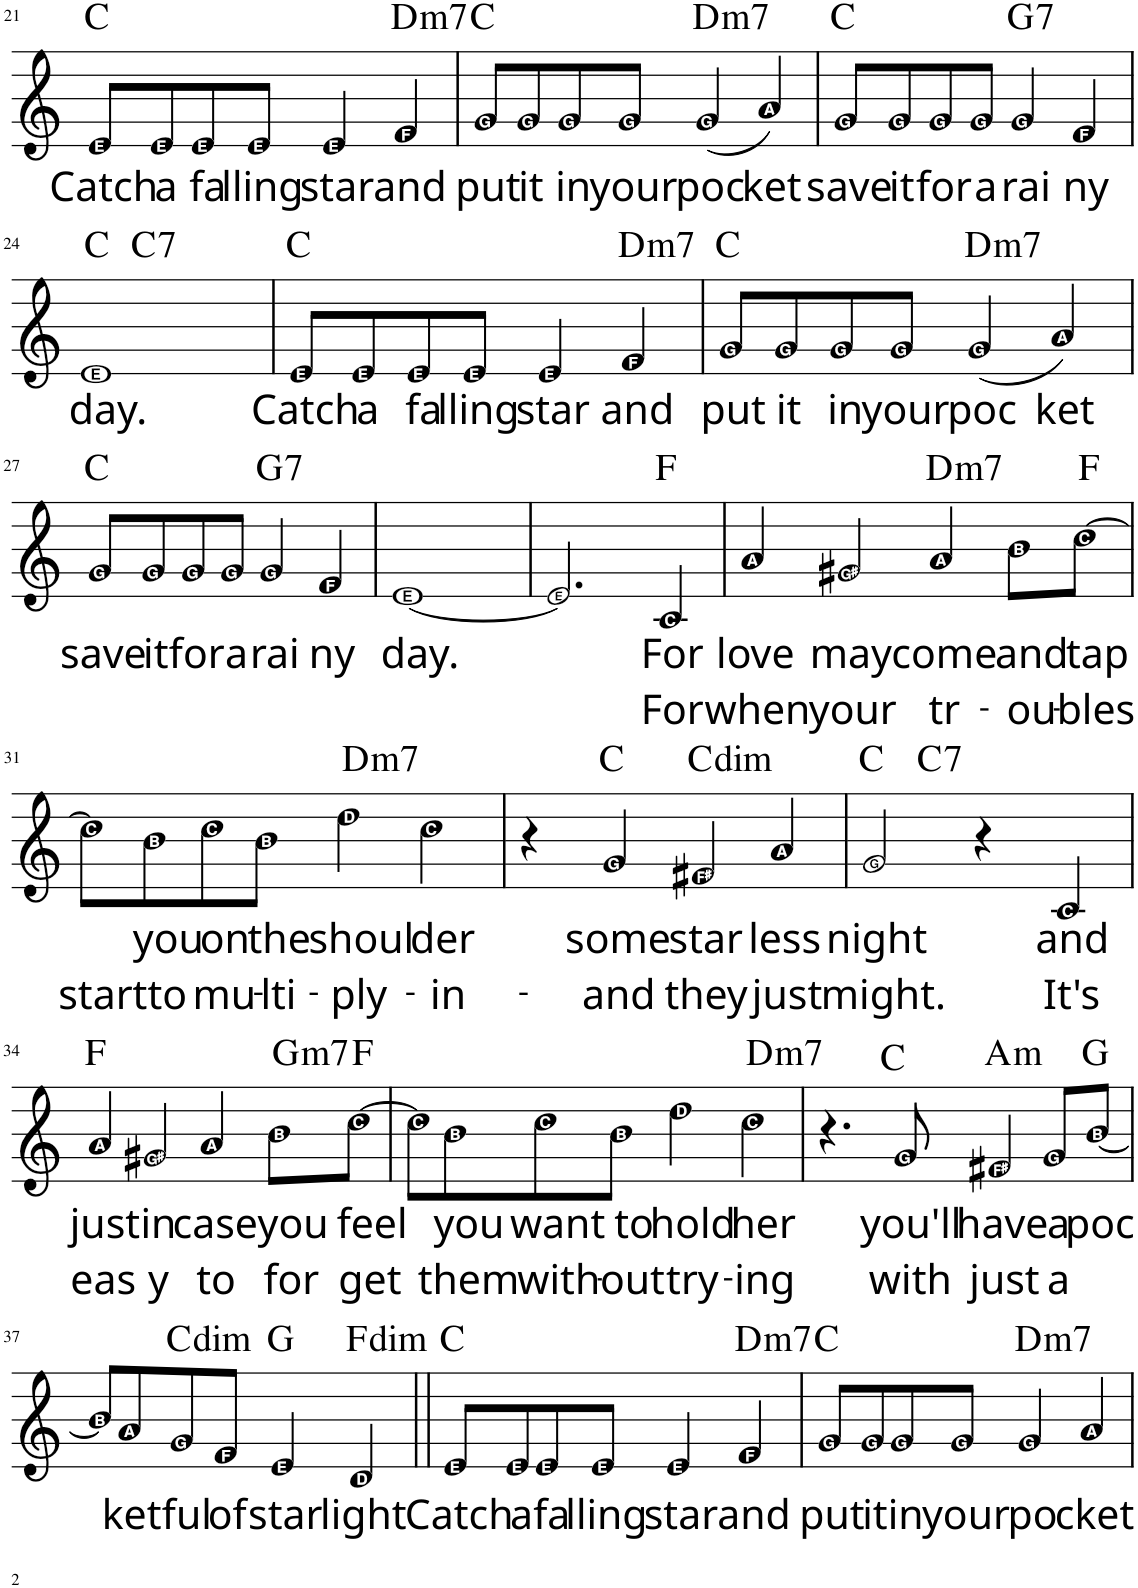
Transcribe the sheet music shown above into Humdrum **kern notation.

**kern	**text	**text	**harte
*part1	*part1	*part1	*part1
*staff1	*staff1	*staff1	*
*I"Piano	*	*	*
*I'Pno.	*	*	*
!!LO:PB:g=z
*clefG2	*	*	*
*k[]	*	*	*
*M4/4	*	*	*
=21	=21	=21	=21
!	!LO:LY:b	!	!
8e/L	Catch	.	C:maj
!	!LO:LY:b	!	!
8e/	a	.	.
!	!LO:LY:b	!	!
8e/	fa	.	.
!	!LO:LY:b	!	!
8e/J	lling	.	.
!	!LO:LY:b	!	!
4e/	star	.	.
!	!LO:LY:b	!	!LO:H:kt=m7
4f/	and	.	D:min7
=22	=22	=22	=22
!	!LO:LY:b	!	!
8g/L	put	.	C:maj
!	!LO:LY:b	!	!
8g/	it	.	.
!	!LO:LY:b	!	!
8g/	in	.	.
!	!LO:LY:b	!	!
8g/J	your	.	.
!	!LO:LY:b	!	!LO:H:kt=m7
(4g/	poc	.	D:min7
!	!LO:LY:b	!	!
4a/)	ket	.	.
=23	=23	=23	=23
!	!LO:LY:b	!	!
8g/L	save	.	C:maj
!	!LO:LY:b	!	!
8g/	it	.	.
!	!LO:LY:b	!	!
8g/	for	.	.
!	!LO:LY:b	!	!
8g/J	a	.	.
!	!LO:LY:b	!	!LO:H:kt=7
4g/	rai	.	G:7
!	!LO:LY:b	!	!
4f/	ny	.	.
!!LO:LB:g=z
=24	=24	=24	=24
!	!LO:LY:b	!	!
*^	*	*	*
1e	4ryy	day.	.	C:maj
!	!	!	!	!LO:H:kt=7
.	2.ryy	.	.	C:7
=25	=25	=25	=25	=25
!	!	!LO:LY:b	!	!
*v	*v	*	*	*
8e/L	Catch	.	C:maj
!	!LO:LY:b	!	!
8e/	a	.	.
!	!LO:LY:b	!	!
8e/	fa	.	.
!	!LO:LY:b	!	!
8e/J	lling	.	.
!	!LO:LY:b	!	!
4e/	star	.	.
!	!LO:LY:b	!	!LO:H:kt=m7
4f/	and	.	D:min7
=26	=26	=26	=26
!	!LO:LY:b	!	!
8g/L	put	.	C:maj
!	!LO:LY:b	!	!
8g/	it	.	.
!	!LO:LY:b	!	!
8g/	in	.	.
!	!LO:LY:b	!	!
8g/J	your	.	.
!	!LO:LY:b	!	!LO:H:kt=m7
(4g/	poc	.	D:min7
!	!LO:LY:b	!	!
4a/)	ket	.	.
!!LO:LB:g=z
=27	=27	=27	=27
!	!LO:LY:b	!	!
8g/L	save	.	C:maj
!	!LO:LY:b	!	!
8g/	it	.	.
!	!LO:LY:b	!	!
8g/	for	.	.
!	!LO:LY:b	!	!
8g/J	a	.	.
!	!LO:LY:b	!	!LO:H:kt=7
4g/	rai	.	G:7
!	!LO:LY:b	!	!
4f/	ny	.	.
=28	=28	=28	=28
!	!LO:LY:b	!	!
[1e	day.	.	.
=29	=29	=29	=29
2.e/]	.	.	.
!	!LO:LY:b	!LO:LY:b	!
4c/	For	For	F:maj
=30	=30	=30	=30
!	!LO:LY:b	!LO:LY:b	!
4a/	love	when	.
!	!LO:LY:b	!LO:LY:b	!
4g#X/	may	your	.
!	!LO:LY:b	!LO:LY:b	!LO:H:kt=m7
4a/	come	tr-	D:min7
!	!LO:LY:b	!LO:LY:b	!
8b\L	and	-ou-	.
!	!LO:LY:b	!LO:LY:b	!
[8cc\J	tap	-bles	F:maj
!!LO:LB:g=z
=31	=31	=31	=31
!	!	!LO:LY:b	!
8cc\L]	.	start	.
!	!LO:LY:b	!LO:LY:b	!
8b\	you	to	.
!	!LO:LY:b	!LO:LY:b	!
8cc\	on	mu-	.
!	!LO:LY:b	!LO:LY:b	!
8b\J	the	-lti-	.
!	!LO:LY:b	!LO:LY:b	!LO:H:kt=m7
4dd\	shoul	-ply-	D:min7
!	!LO:LY:b	!LO:LY:b	!
4cc\	der	-in-	.
=32	=32	=32	=32
4r	.	.	.
!	!LO:LY:b	!LO:LY:b	!
4g/	some	-and	C:maj
!	!LO:LY:b	!LO:LY:b	!LO:H:kt=dim
4f#X/	star	they	C:dim
!	!LO:LY:b	!LO:LY:b	!
4a/	less	just	.
=33	=33	=33	=33
!	!LO:LY:b	!LO:LY:b	!
*^	*	*	*
2g/	4ryy	night	might.	C:maj
!	!	!	!	!LO:H:kt=7
.	2.ryy	.	.	C:7
4r	.	.	.	.
!	!	!LO:LY:b	!LO:LY:b	!
4c/	.	and	It's	.
!!LO:LB:g=z	!!
=34	=34	=34	=34	=34
!	!	!LO:LY:b	!LO:LY:b	!
*v	*v	*	*	*
4a/	just	eas	F:maj
!	!LO:LY:b	!LO:LY:b	!
4g#X/	in	y	.
!	!LO:LY:b	!LO:LY:b	!
4a/	case	to	.
!	!LO:LY:b	!LO:LY:b	!LO:H:kt=m7
8b\L	you	for	G:min7
!	!LO:LY:b	!LO:LY:b	!
[8cc\J	feel	get	F:maj
=35	=35	=35	=35
8cc\L]	.	.	.
!	!LO:LY:b	!LO:LY:b	!
8b\	you	them	.
!	!LO:LY:b	!LO:LY:b	!
8cc\	want	with-	.
!	!LO:LY:b	!LO:LY:b	!
8b\J	to	-out	.
!	!LO:LY:b	!LO:LY:b	!
4dd\	hold	try-	.
!	!LO:LY:b	!LO:LY:b	!LO:H:kt=m7
4cc\	her	-ing	D:min7
=36	=36	=36	=36
4.r	.	.	.
!	!LO:LY:b	!LO:LY:b	!
8g/	you'll	with	C:maj
!	!LO:LY:b	!LO:LY:b	!LO:H:kt=m
4f#X/	have	just	A:min
!	!LO:LY:b	!LO:LY:b	!
8g/L	a	a	.
!	!LO:LY:b	!	!
[8b/J	poc	.	G:maj
!!LO:LB:g=z
=37	=37	=37	=37
8b/L]	.	.	.
!	!LO:LY:b	!	!
8a/	ket	.	.
!	!LO:LY:b	!	!LO:H:kt=dim
8g/	ful	.	C:dim
!	!LO:LY:b	!	!
8f/J	of	.	.
!	!LO:LY:b	!	!
4e/	star	.	G:maj
!	!LO:LY:b	!	!LO:H:kt=dim
4d/	light	.	F:dim
=38||	=38||	=38||	=38||
!	!LO:LY:b	!	!
8e/L	Catch	.	C:maj
!	!LO:LY:b	!	!
8e/	a	.	.
!	!LO:LY:b	!	!
8e/	fa	.	.
!	!LO:LY:b	!	!
8e/J	lling	.	.
!	!LO:LY:b	!	!
4e/	star	.	.
!	!LO:LY:b	!	!LO:H:kt=m7
4f/	and	.	D:min7
=39	=39	=39	=39
!	!LO:LY:b	!	!
8g/L	put	.	C:maj
!	!LO:LY:b	!	!
8g/	it	.	.
!	!LO:LY:b	!	!
8g/	in	.	.
!	!LO:LY:b	!	!
8g/J	your	.	.
!	!LO:LY:b	!	!LO:H:kt=m7
4g/	po	.	D:min7
!	!LO:LY:b	!	!
4a/	cket	.	.
=	=	=	=
*-	*-	*-	*-
